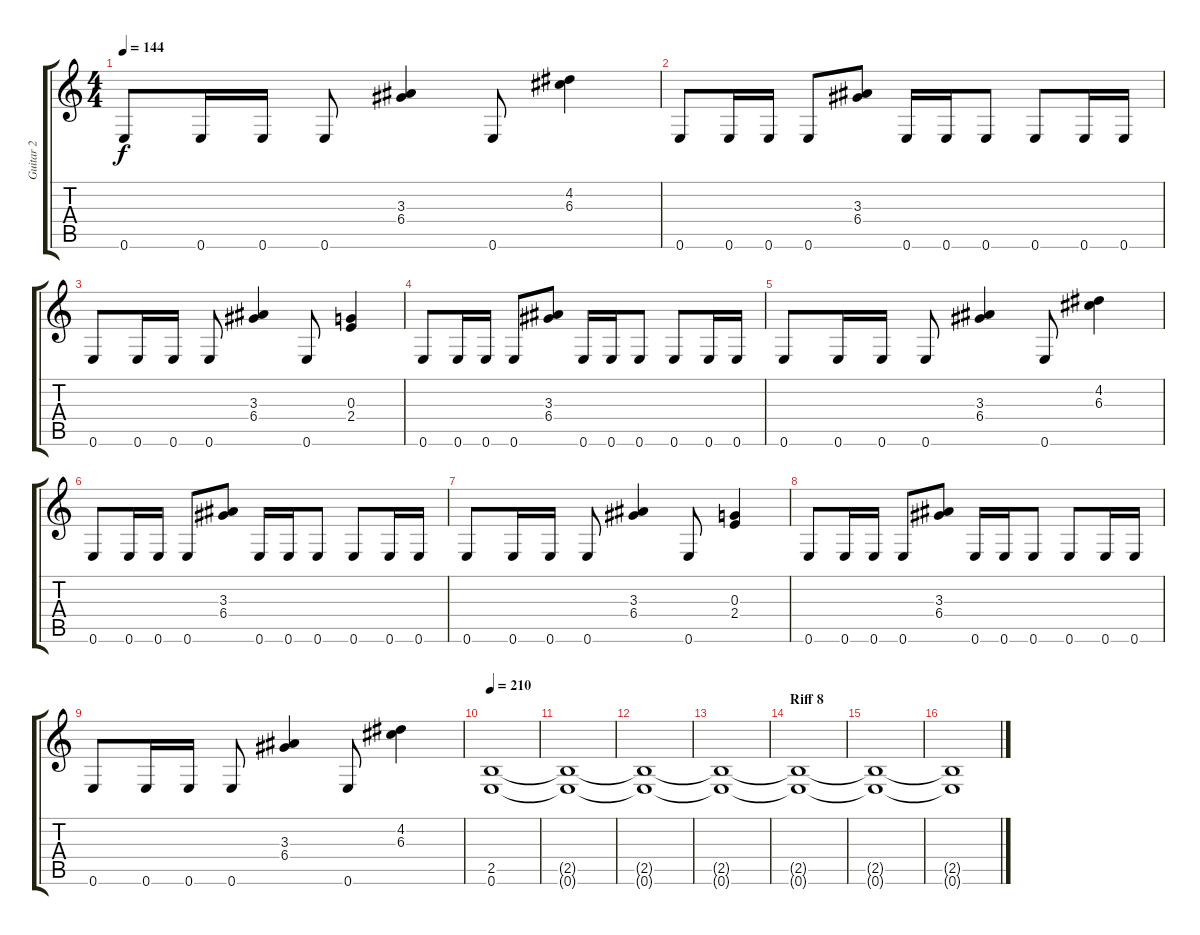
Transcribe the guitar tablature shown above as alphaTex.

\track ("Guitar 2" "Guitar 2") {instrument distortionguitar}
\staff {score tabs}
\tuning (E4 B3 G3 D3 A2 E2) {hide}
\ts (4 4)
\tempo 144
\clef g2
\ks c
0.6.8{dy f} 0.6.16 0.6.16 0.6.8 (3.3 6.4).4 0.6.8 (4.2 6.3).4 |
0.6.8 0.6.16 0.6.16 0.6.8 (3.3 6.4).8 0.6.16 0.6.16 0.6.8 0.6.8 0.6.16 0.6.16 |
0.6.8 0.6.16 0.6.16 0.6.8 (3.3 6.4).4 0.6.8 (0.3 2.4).4 |
0.6.8 0.6.16 0.6.16 0.6.8 (3.3 6.4).8 0.6.16 0.6.16 0.6.8 0.6.8 0.6.16 0.6.16 |
0.6.8 0.6.16 0.6.16 0.6.8 (3.3 6.4).4 0.6.8 (4.2 6.3).4 |
0.6.8 0.6.16 0.6.16 0.6.8 (3.3 6.4).8 0.6.16 0.6.16 0.6.8 0.6.8 0.6.16 0.6.16 |
0.6.8 0.6.16 0.6.16 0.6.8 (3.3 6.4).4 0.6.8 (0.3 2.4).4 |
0.6.8 0.6.16 0.6.16 0.6.8 (3.3 6.4).8 0.6.16 0.6.16 0.6.8 0.6.8 0.6.16 0.6.16 |
0.6.8 0.6.16 0.6.16 0.6.8 (3.3 6.4).4 0.6.8 (4.2 6.3).4 |
\tempo 210
(2.5 0.6).1 |
(2.5{t} 0.6{t}).1 |
(2.5{t} 0.6{t}).1 |
(2.5{t} 0.6{t}).1 |
\section ("" "Riff 8")
(2.5{t} 0.6{t}).1{volume 0} |
(2.5{t} 0.6{t}).1 |
(2.5{t} 0.6{t}).1
